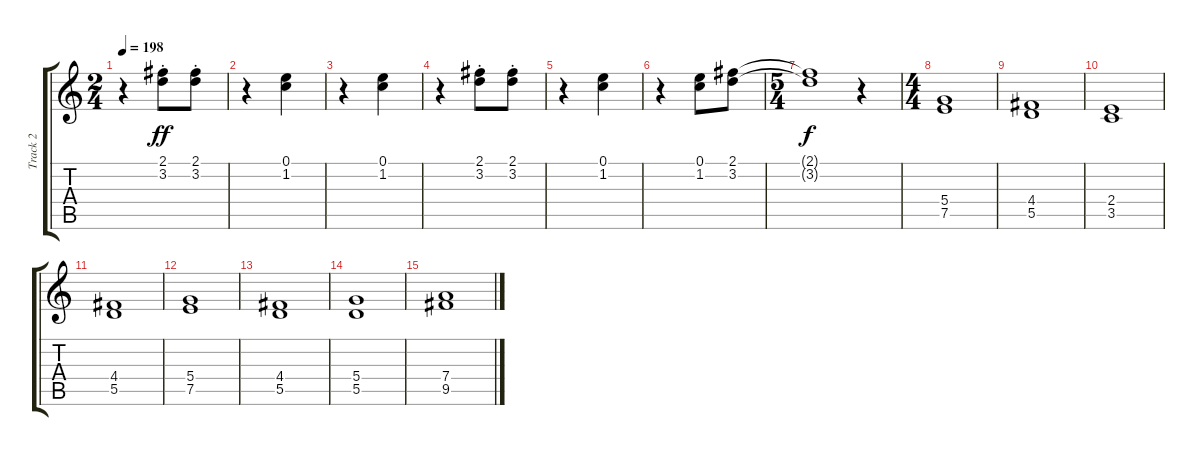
\track ("Track 2" "Track 2") {instrument overdrivenguitar}
\staff {score tabs}
\tuning (E4 B3 G3 D3 A2 E2) {hide}
\ts (2 4)
\tempo 198
\clef g2
\ks c
r.4{dy ff} (2.1{st} 3.2{st}).8 (2.1{st} 3.2{st}).8 |
r.4 (0.1 1.2).4 |
r.4 (0.1 1.2).4 |
r.4 (2.1{st} 3.2{st}).8 (2.1{st} 3.2{st}).8 |
r.4 (0.1 1.2).4 |
r.4 (0.1 1.2).8 (2.1 3.2).8 |
\ts (5 4)
(2.1{t} 3.2{t}).1{dy f} r.4 |
\ts (4 4)
(5.4 7.5).1 |
(4.4 5.5).1 |
(2.4 3.5).1 |
(4.4 5.5).1 |
(5.4 7.5).1 |
(4.4 5.5).1 |
(5.4 5.5).1 |
(7.4 9.5).1
